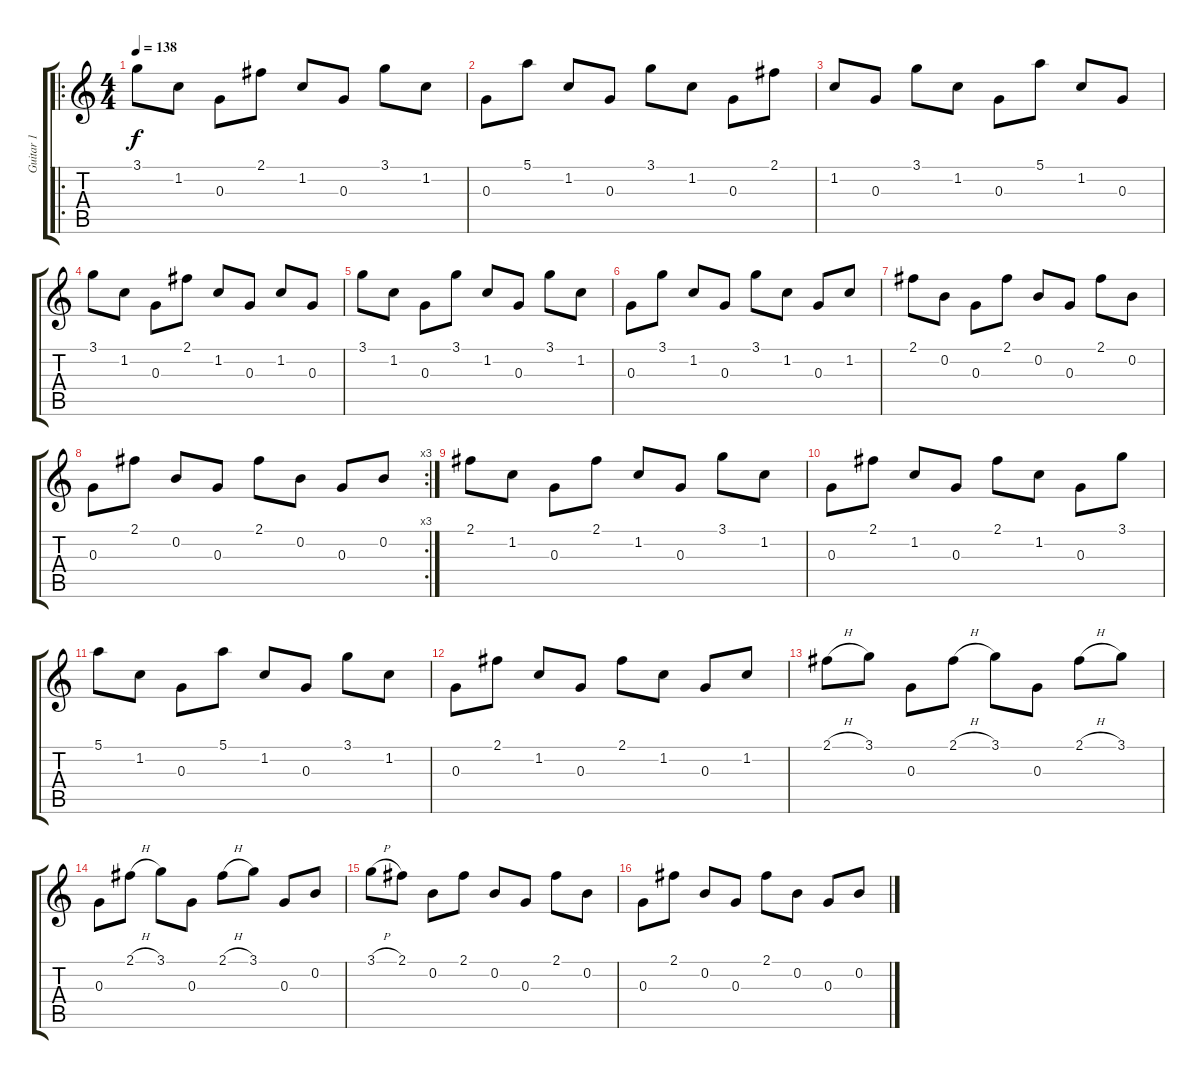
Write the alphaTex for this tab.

\track ("Guitar 1" "Guitar 1") {instrument acousticguitarnylon}
\staff {score tabs}
\tuning (E4 B3 G3 D3 A2 E2) {hide}
\ro
\ts (4 4)
\tempo 138
\clef g2
\ks c
3.1.8{dy f instrument acousticguitarnylon} 1.2.8 0.3.8 2.1.8 1.2.8 0.3.8 3.1.8 1.2.8 |
0.3.8 5.1.8 1.2.8 0.3.8 3.1.8 1.2.8 0.3.8 2.1.8 |
1.2.8 0.3.8 3.1.8 1.2.8 0.3.8 5.1.8 1.2.8 0.3.8 |
3.1.8 1.2.8 0.3.8 2.1.8 1.2.8 0.3.8 1.2.8 0.3.8 |
3.1.8 1.2.8 0.3.8 3.1.8 1.2.8 0.3.8 3.1.8 1.2.8 |
0.3.8 3.1.8 1.2.8 0.3.8 3.1.8 1.2.8 0.3.8 1.2.8 |
2.1.8 0.2.8 0.3.8 2.1.8 0.2.8 0.3.8 2.1.8 0.2.8 |
\rc 3
0.3.8 2.1.8 0.2.8 0.3.8 2.1.8 0.2.8 0.3.8 0.2.8 |
2.1.8 1.2.8 0.3.8 2.1.8 1.2.8 0.3.8 3.1.8 1.2.8 |
0.3.8 2.1.8 1.2.8 0.3.8 2.1.8 1.2.8 0.3.8 3.1.8 |
5.1.8 1.2.8 0.3.8 5.1.8 1.2.8 0.3.8 3.1.8 1.2.8 |
0.3.8 2.1.8 1.2.8 0.3.8 2.1.8 1.2.8 0.3.8 1.2.8 |
2.1{h}.8 3.1.8 0.3.8 2.1{h}.8 3.1.8 0.3.8 2.1{h}.8 3.1.8 |
0.3.8 2.1{h}.8 3.1.8 0.3.8 2.1{h}.8 3.1.8 0.3.8 0.2.8 |
3.1{h}.8 2.1.8 0.2.8 2.1.8 0.2.8 0.3.8 2.1.8 0.2.8 |
0.3.8 2.1.8 0.2.8 0.3.8 2.1.8 0.2.8 0.3.8 0.2.8
